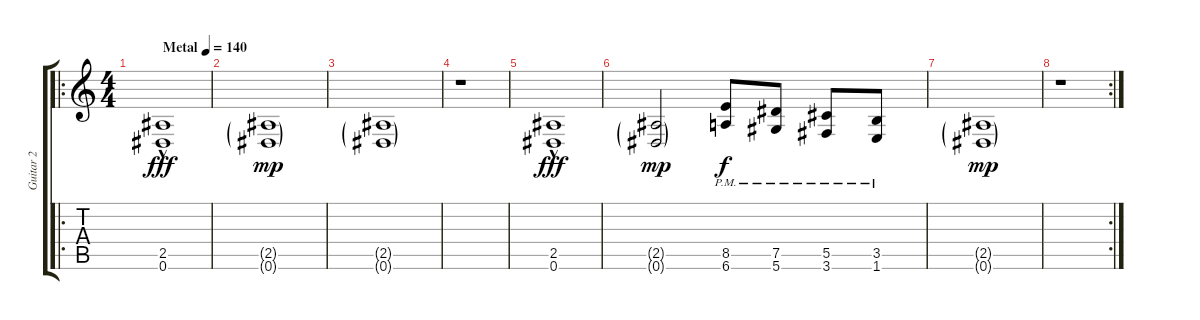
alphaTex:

\track ("Guitar 2" "Guitar 2") {instrument distortionguitar}
\staff {score tabs}
\tuning (Eb4 Bb3 Gb3 Db3 Ab2 Eb2) {hide}
\ro
\ts (4 4)
\tempo (140 "Metal")
\clef g2
\ks c
(2.5{hac} 0.6{hac}).1{dy fff instrument distortionguitar} |
(2.5{g} 0.6{g}).1{dy mp} |
(2.5{g} 0.6{g}).1 |
r.1 |
(2.5{hac} 0.6{hac}).1{dy fff} |
(2.5{g} 0.6{g}).2{dy mp} (8.5{pm} 6.6{pm}).8{dy f} (7.5{pm} 5.6{pm}).8 (5.5{pm} 3.6{pm}).8 (3.5{pm} 1.6{pm}).8 |
(2.5{g} 0.6{g}).1{dy mp} |
\rc 2
r.1
